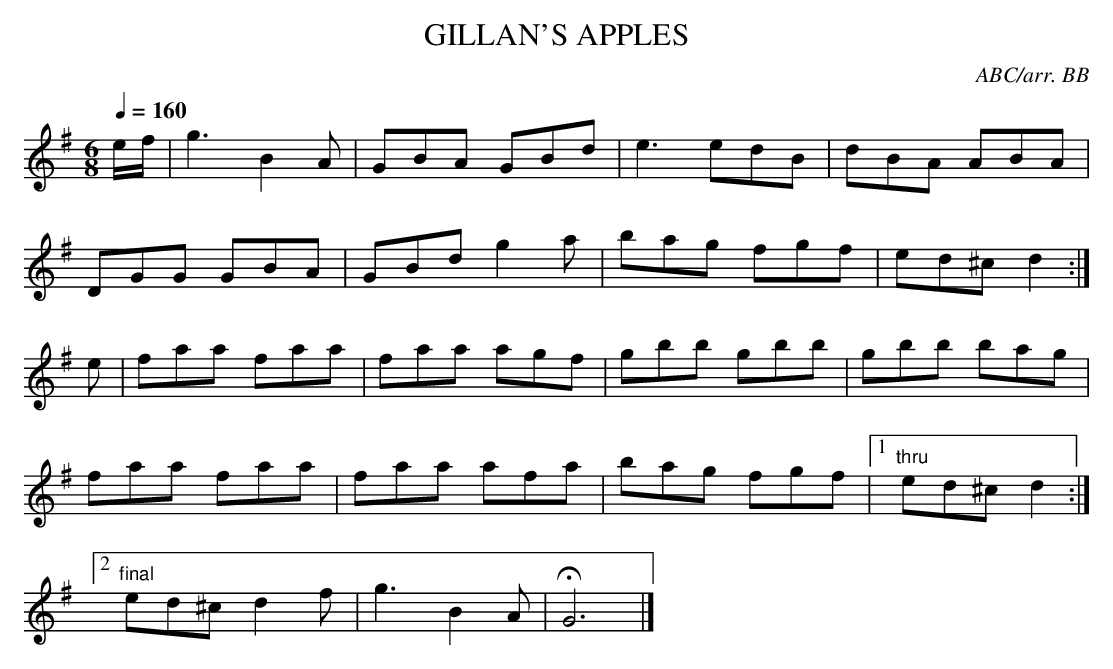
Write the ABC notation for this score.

X:1
T:GILLAN'S APPLES
C:ABC/arr. BB
M:6/8
Q:1/4=160
L:1/8
K:G
e/f/|g3 B2A|GBA GBd|e3 edB|dBA ABA|
DGG GBA|GBd g2a|bag fgf|ed^c d2 :|
e|faa faa|faa agf|gbb gbb|gbb bag|
faa faa|faa afa|bag fgf|1 "thru"ed^c d2 :|
[2 "final"ed^c d2f|g3 B2A|HG6|]
